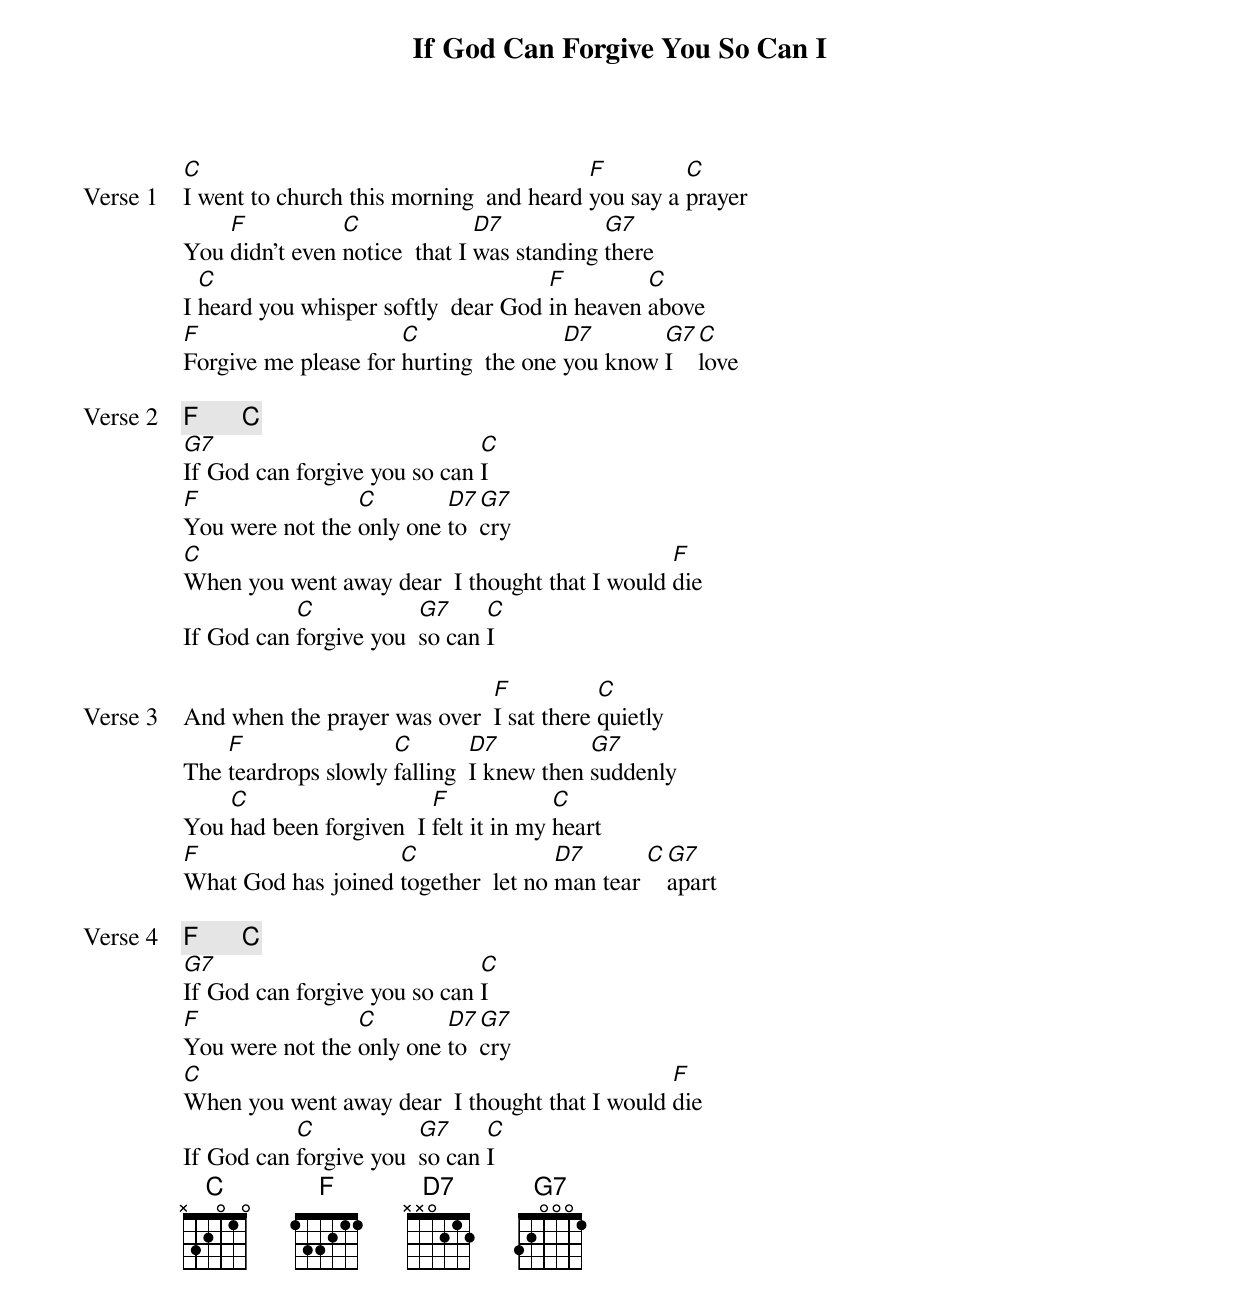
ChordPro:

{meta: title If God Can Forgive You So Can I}
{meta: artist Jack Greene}
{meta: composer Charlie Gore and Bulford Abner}

{start_of_verse: Verse 1}
[C]I went to church this morning  and heard [F]you say a [C]prayer
You [F]didn't even [C]notice  that I [D7]was standing [G7]there
I [C]heard you whisper softly  dear God [F]in heaven [C]above
[F]Forgive me please for [C]hurting  the one [D7]you know [G7]I [C]love
{end_of_verse}

{start_of_verse: Verse 2}
{comment: F       C}
[G7]If God can forgive you so can [C]I
[F]You were not the [C]only one [D7]to [G7]cry
[C]When you went away dear  I thought that I would [F]die
If God can [C]forgive you  [G7]so can [C]I
{end_of_verse}

{start_of_verse: Verse 3}
And when the prayer was over  [F]I sat there [C]quietly
The [F]teardrops slowly [C]falling  [D7]I knew then [G7]suddenly
You [C]had been forgiven  I [F]felt it in my [C]heart
[F]What God has joined [C]together  let no [D7]man tear [C][G7]apart
{end_of_verse}

{start_of_verse: Verse 4}
{comment: F       C}
[G7]If God can forgive you so can [C]I
[F]You were not the [C]only one [D7]to [G7]cry
[C]When you went away dear  I thought that I would [F]die
If God can [C]forgive you  [G7]so can [C]I
{end_of_verse}
